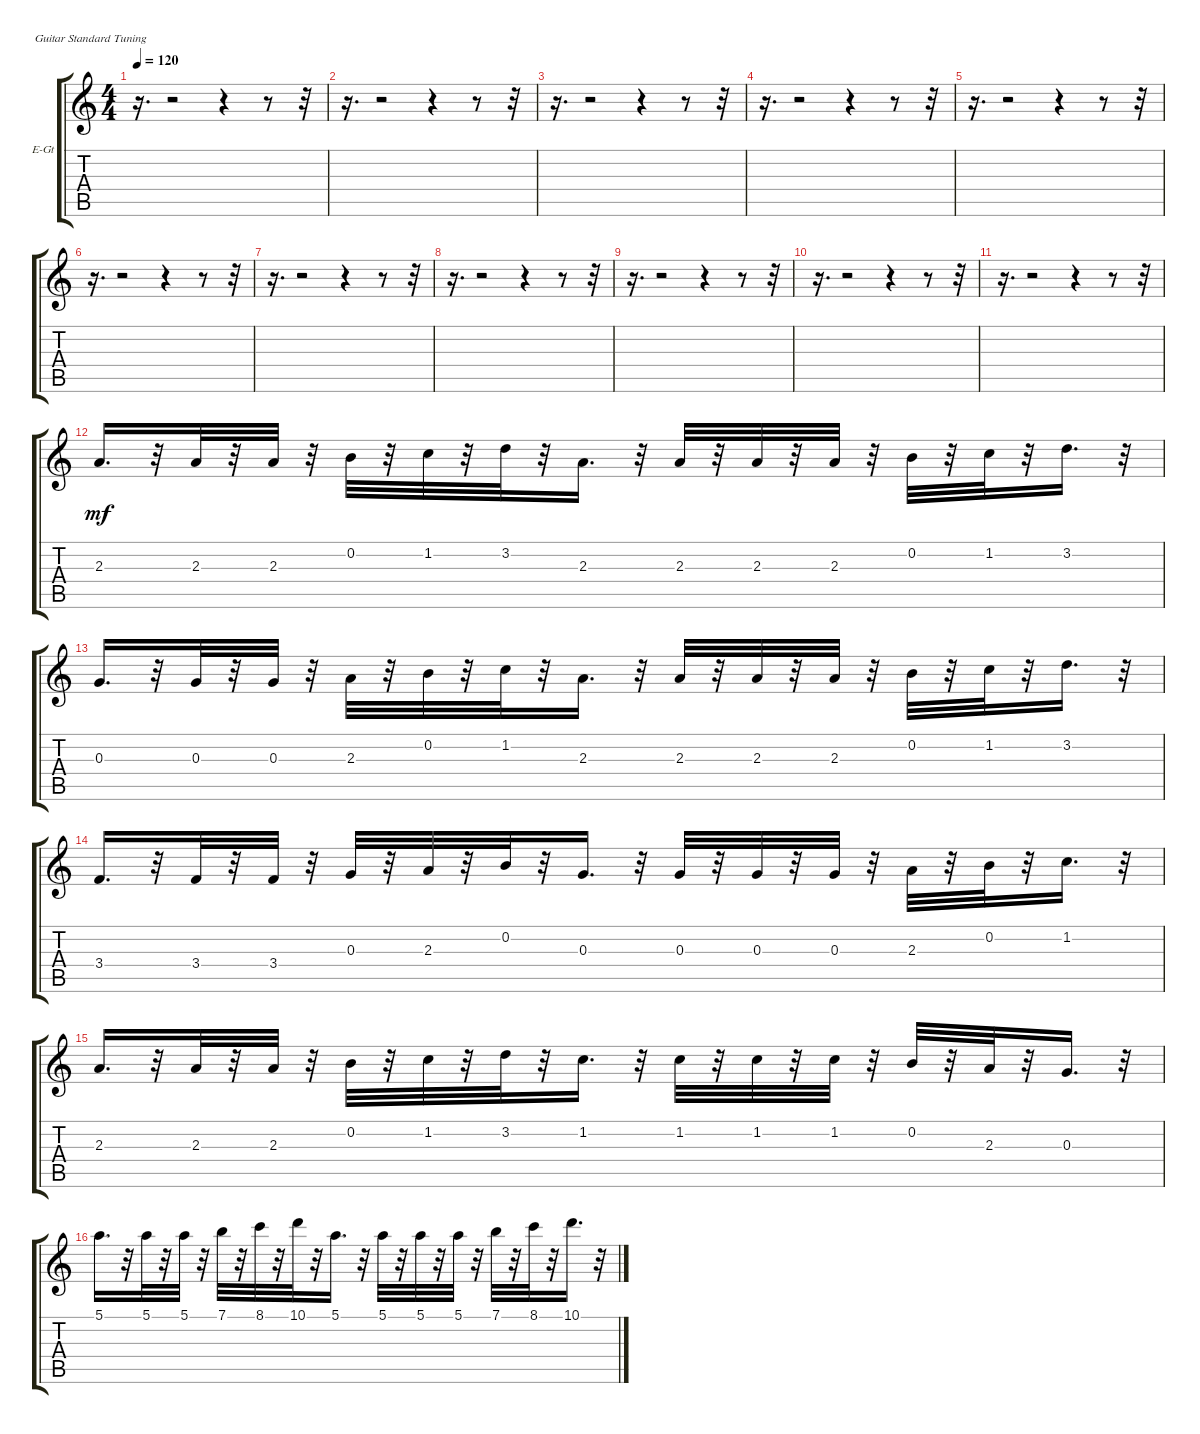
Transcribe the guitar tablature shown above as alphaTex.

\bracketExtendMode groupsimilarinstruments
\firstSystemTrackNameOrientation horizontal
\otherSystemsTrackNameOrientation horizontal
\track ("" "E-Gt") {instrument electricguitarclean}
\staff {score tabs}
\tuning (E4 B3 G3 D3 A2 E2)
\ts (4 4)
\tempo 120
\clef g2
\ks c
r.16{d dy mf} r.2 r.4 r.8 r.32 |
r.16{d} r.2 r.4 r.8 r.32 |
r.16{d} r.2 r.4 r.8 r.32 |
r.16{d} r.2 r.4 r.8 r.32 |
r.16{d} r.2 r.4 r.8 r.32 |
r.16{d} r.2 r.4 r.8 r.32 |
r.16{d} r.2 r.4 r.8 r.32 |
r.16{d} r.2 r.4 r.8 r.32 |
r.16{d} r.2 r.4 r.8 r.32 |
r.16{d} r.2 r.4 r.8 r.32 |
r.16{d} r.2 r.4 r.8 r.32 |
2.3.16{d} r.32 2.3.32 r.32 2.3.32 r.32 0.2.32 r.32 1.2.32 r.32 3.2.32 r.32 2.3.16{d} r.32 2.3.32 r.32 2.3.32 r.32 2.3.32 r.32 0.2.32 r.32 1.2.32 r.32 3.2.16{d} r.32 |
0.3.16{d} r.32 0.3.32 r.32 0.3.32 r.32 2.3.32 r.32 0.2.32 r.32 1.2.32 r.32 2.3.16{d} r.32 2.3.32 r.32 2.3.32 r.32 2.3.32 r.32 0.2.32 r.32 1.2.32 r.32 3.2.16{d} r.32 |
3.4.16{d} r.32 3.4.32 r.32 3.4.32 r.32 0.3.32 r.32 2.3.32 r.32 0.2.32 r.32 0.3.16{d} r.32 0.3.32 r.32 0.3.32 r.32 0.3.32 r.32 2.3.32 r.32 0.2.32 r.32 1.2.16{d} r.32 |
2.3.16{d} r.32 2.3.32 r.32 2.3.32 r.32 0.2.32 r.32 1.2.32 r.32 3.2.32 r.32 1.2.16{d} r.32 1.2.32 r.32 1.2.32 r.32 1.2.32 r.32 0.2.32 r.32 2.3.32 r.32 0.3.16{d} r.32 |
5.1.16{d} r.32 5.1.32 r.32 5.1.32 r.32 7.1.32 r.32 8.1.32 r.32 10.1.32 r.32 5.1.16{d} r.32 5.1.32 r.32 5.1.32 r.32 5.1.32 r.32 7.1.32 r.32 8.1.32 r.32 10.1.16{d} r.32
